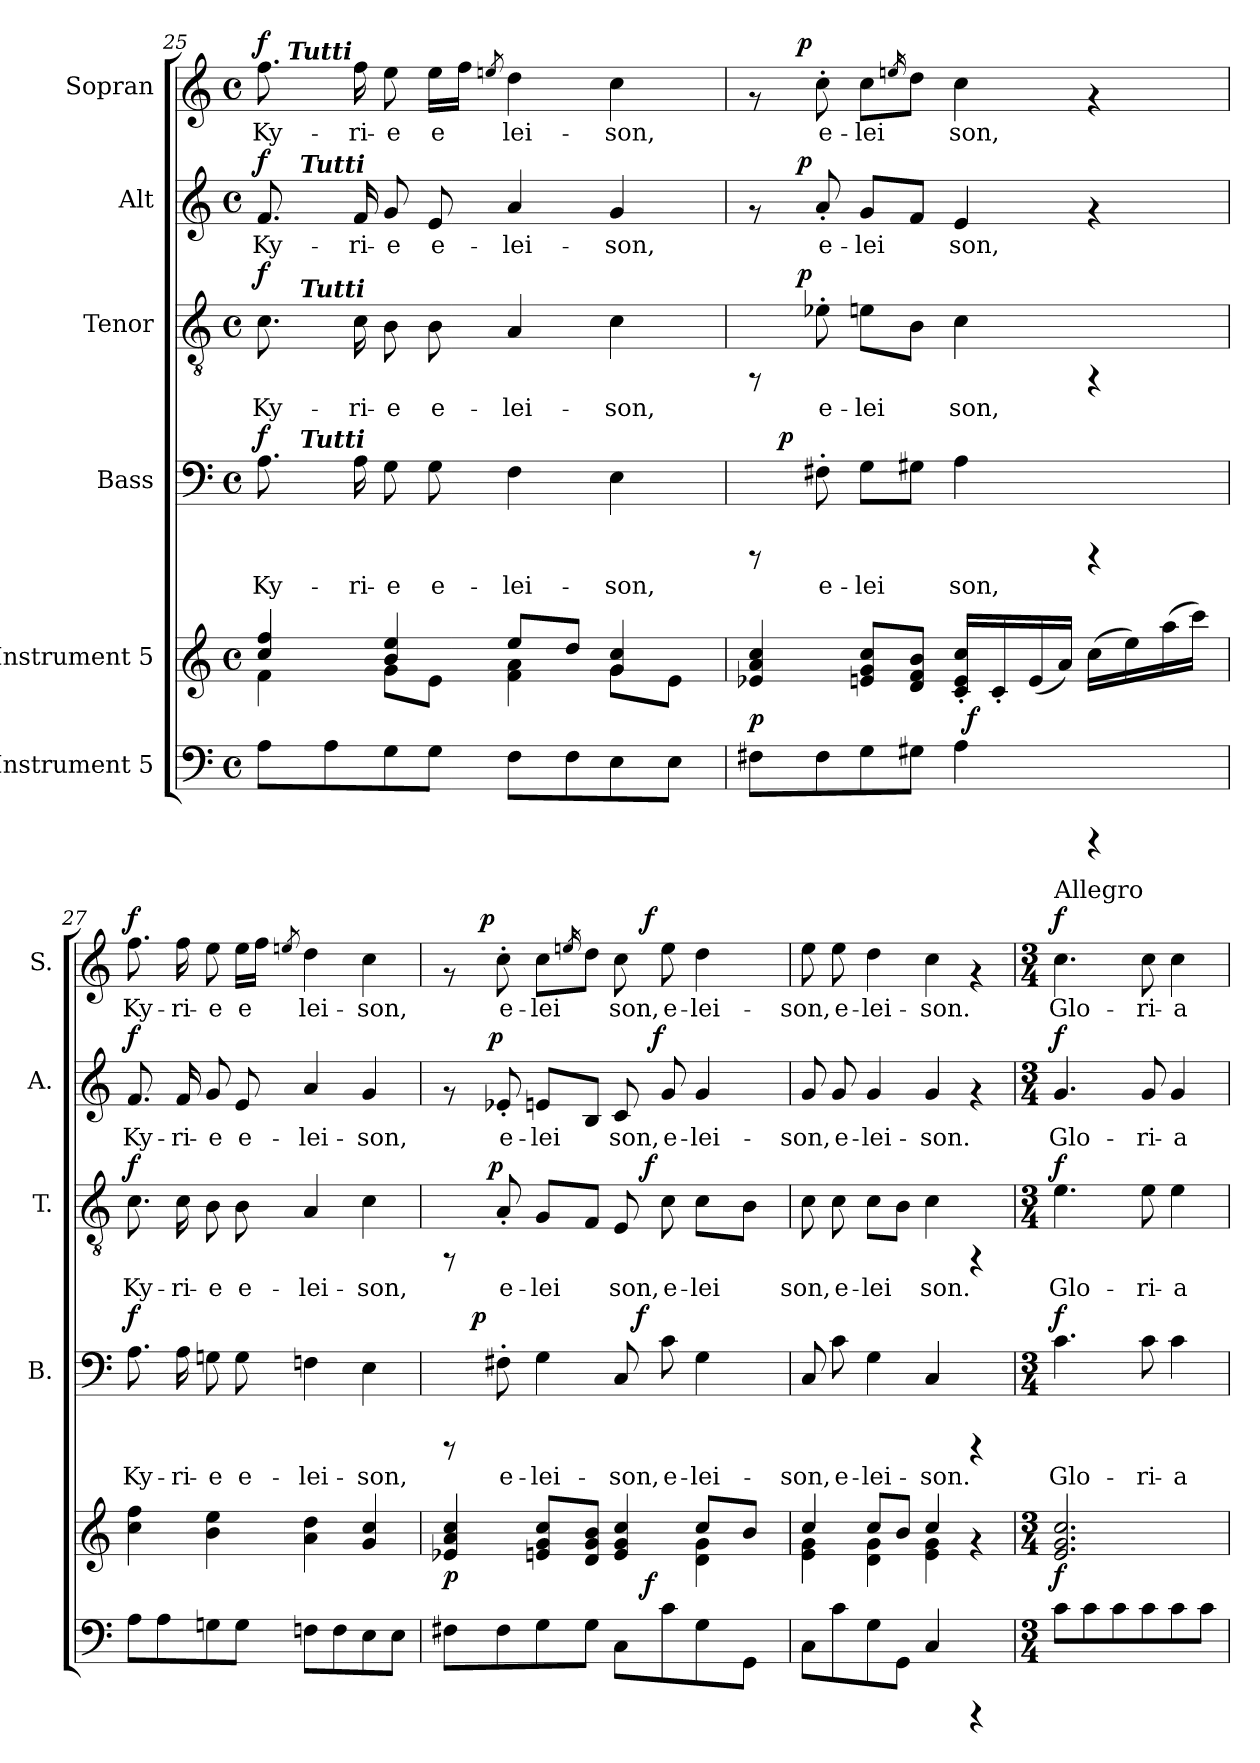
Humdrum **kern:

**kern	**dynam	**kern	**dynam	**kern	**text	**dynam	**kern	**text	**dynam	**kern	**text	**dynam	**kern	**text	**dynam
*part6	*part6	*part5	*part5	*part4	*part4	*part4	*part3	*part3	*part3	*part2	*part2	*part2	*part1	*part1	*part1
*staff6	*staff6	*staff5	*staff5	*staff4	*staff4	*staff4	*staff3	*staff3	*staff3	*staff2	*staff2	*staff2	*staff1	*staff1	*staff1
*I"Instrument 5	*	*I"Instrument 5	*	*I"Bass	*	*	*I"Tenor	*	*	*I"Alt	*	*	*I"Sopran	*	*
*	*	*	*	*I'B.	*	*	*I'T.	*	*	*I'A.	*	*	*I'S.	*	*
*clefF4	*	*clefG2	*	*clefF4	*	*	*clefGv2	*	*	*clefG2	*	*	*clefG2	*	*
*k[]	*	*k[]	*	*k[]	*	*	*k[]	*	*	*k[]	*	*	*k[]	*	*
*C:	*	*C:	*	*C:	*	*	*C:	*	*	*C:	*	*	*C:	*	*
*M4/4	*	*M4/4	*	*M4/4	*	*	*M4/4	*	*	*M4/4	*	*	*M4/4	*	*
*met(c)	*	*met(c)	*	*met(c)	*	*	*met(c)	*	*	*met(c)	*	*	*met(c)	*	*
=25	=25	=25	=25	=25	=25	=25	=25	=25	=25	=25	=25	=25	=25	=25	=25
*	*	*^	*	*	*	*	*	*	*	*	*	*	*	*	*
!	!	!	!	!	!	!LO:LY:b:cj	!LO:DY:a	!	!LO:LY:b:cj	!LO:DY:a	!	!LO:LY:b:cj	!LO:DY:a	!	!LO:LY:b:cj	!LO:DY:a
*	*	*	*	*	*^	*	*	*^	*	*	*^	*	*	*^	*	*
8A\L	.	4ff/ 4cc/	4f\	.	8.A\	16ryy	Ky-	f	8.c\	16ryy	Ky-	f	8.f/	16ryy	Ky-	f	8.ff\	16ryy	Ky-	f
!	!	!	!	!	!	!	!	!	!	!	!	!	!	!	!	!	!	!LO:TX:a:Bi:t=Tutti	!	!
.	.	.	.	.	.	64ryy	.	.	.	64ryy	.	.	.	64ryy	.	.	.	2...ryy	.	.
!	!	!	!	!	!	!	!	!	!	!	!	!	!	!LO:TX:a:Bi:t=Tutti	!	!	!	!	!	!
!	!	!	!	!	!	!	!	!	!	!LO:TX:a:Bi:t=Tutti	!	!	!	!	!	!	!	!	!	!
!	!	!	!	!	!	!LO:TX:a:Bi:t=Tutti	!	!	!	!	!	!	!	!	!	!	!	!	!	!
.	.	.	.	.	.	2ryy	.	.	.	2ryy	.	.	.	2ryy	.	.	.	.	.	.
8A\	.	.	.	.	.	.	.	.	.	.	.	.	.	.	.	.	.	.	.	.
!	!	!	!	!	!	!	!LO:LY:b:cj	!	!	!	!LO:LY:b:cj	!	!	!	!LO:LY:b:cj	!	!	!	!LO:LY:b:cj	!
.	.	.	.	.	16A\	.	-ri-	.	16c\	.	-ri-	.	16f/	.	-ri-	.	16ff\	.	-ri-	.
!	!	!	!	!	!	!	!LO:LY:b:cj	!	!	!	!LO:LY:b:cj	!	!	!	!LO:LY:b:cj	!	!	!	!LO:LY:b:cj	!
8G\	.	4ee/ 4b/	8g\L	.	8G\	.	-e	.	8B\	.	-e	.	8g/	.	-e	.	8ee\	.	-e	.
!	!	!	!	!	!	!	!LO:LY:b:cj	!	!	!	!LO:LY:b:cj	!	!	!	!LO:LY:b:cj	!	!	!	!LO:LY:b:cj	!
8G\J	.	.	8e\J	.	8G\	.	e-	.	8B\	.	e-	.	8e/	.	e-	.	16ee\L	.	e-	.
!	!	!	!	!	!	!	!	!	!	!	!	!	!	!	!	!	!	!	!LO:LY:b:cj	!
.	.	.	.	.	.	.	.	.	.	.	.	.	.	.	.	.	16ff\J	.	--	.
.	.	.	.	.	.	.	.	.	.	.	.	.	.	.	.	.	8qeen/	.	.	.
!	!	!	!	!	!	!	!LO:LY:b:cj	!	!	!	!LO:LY:b:cj	!	!	!	!LO:LY:b:cj	!	!	!	!LO:LY:b:cj	!
8F\L	.	8ee/L	4f\ 4a\	.	4F\	.	-lei-	.	4A/	.	-lei-	.	4a/	.	-lei-	.	4dd\	.	-lei-	.
.	.	.	.	.	.	4ryy	.	.	.	4ryy	.	.	.	4ryy	.	.	.	.	.	.
8F\	.	8dd/J	.	.	.	.	.	.	.	.	.	.	.	.	.	.	.	.	.	.
!	!	!	!	!	!	!	!LO:LY:b:cj	!	!	!	!LO:LY:b:cj	!	!	!	!LO:LY:b:cj	!	!	!	!LO:LY:b:cj	!
8E\	.	4g/ 4cc/	8g\L	.	4E\	.	-son,	.	4c\	.	-son,	.	4g/	.	-son,	.	4cc\	.	-son,	.
.	.	.	.	.	.	8ryy	.	.	.	8ryy	.	.	.	8ryy	.	.	.	.	.	.
8E\J	.	.	8e\J	.	.	.	.	.	.	.	.	.	.	.	.	.	.	.	.	.
.	.	.	.	.	.	32.ryy	.	.	.	32.ryy	.	.	.	32.ryy	.	.	.	.	.	.
!!LO:PB:g=z	!!
=26	=26	=26	=26	=26	=26	=26	=26	=26	=26	=26	=26	=26	=26	=26	=26	=26	=26	=26	=26	=26
!	!	!	!	!LO:DY:b	!	!	!	!	!	!	!	!	!	!	!	!	!	!	!	!
8F#X\L	.	4a/ 4e-X/ 4cc/	2ryy	p	8rCCC	16ryy	.	.	8rFF	16.ryy	.	.	8rf	16.ryy	.	.	8rf	16.ryy	.	.
!	!	!	!	!	!	!	!	!LO:DY:a	!	!	!	!	!	!	!	!	!	!	!	!
.	.	.	.	.	.	2...ryy	.	p	.	.	.	.	.	.	.	.	.	.	.	.
!	!	!	!	!	!	!	!	!	!	!	!	!LO:DY:a	!	!	!	!LO:DY:a	!	!	!	!LO:DY:a
.	.	.	.	.	.	.	.	.	.	2ryy	.	p	.	2ryy	.	p	.	2ryy	.	p
!	!	!	!	!	!	!	!LO:LY:b:cj	!	!	!	!LO:LY:b:cj	!	!	!	!LO:LY:b:cj	!	!	!	!LO:LY:b:cj	!
8F#\	.	.	.	.	8F#X'>\	.	e-	.	8e-X'>\	.	e-	.	8a'</	.	e-	.	8cc'>\	.	e-	.
!	!	!	!	!	!	!	!LO:LY:b:cj	!	!	!	!LO:LY:b:cj	!	!	!	!LO:LY:b:cj	!	!	!	!LO:LY:b:cj	!
8G\	.	8cc/ 8g/ 8en/L	.	.	8G\L	.	-lei-	.	8en\L	.	-lei-	.	8g/L	.	-lei-	.	8cc\L	.	-lei-	.
.	.	.	.	.	.	.	.	.	.	.	.	.	.	.	.	.	16qeen/	.	.	.
!	!	!	!	!	!	!	!LO:LY:b:cj	!	!	!	!LO:LY:b:cj	!	!	!	!LO:LY:b:cj	!	!	!	!LO:LY:b:cj	!
8G#X\J	.	8b/ 8d/ 8f/J	.	.	8G#X\J	.	--	.	8B\J	.	--	.	8f/J	.	--	.	8dd\J	.	--	.
!	!	!	!	!	!	!	!LO:LY:b:cj	!	!	!	!LO:LY:b:cj	!	!	!	!LO:LY:b:cj	!	!	!	!LO:LY:b:cj	!
4A\	.	16cc/'< 16c/'< 16e/'<L	64ryy	.	4A\	.	-son,	.	4c\	.	-son,	.	4e/	.	-son,	.	4cc\	.	-son,	.
!	!	!	!	!LO:DY:b	!	!	!	!	!	!	!	!	!	!	!	!	!	!	!	!
.	.	.	4ryy	f	.	.	.	.	.	.	.	.	.	.	.	.	.	.	.	.
.	.	16c'</	.	.	.	.	.	.	.	.	.	.	.	.	.	.	.	.	.	.
.	.	.	.	.	.	.	.	.	.	4ryy	.	.	.	4ryy	.	.	.	4ryy	.	.
.	.	(<16e/	.	.	.	.	.	.	.	.	.	.	.	.	.	.	.	.	.	.
.	.	16a/J)	.	.	.	.	.	.	.	.	.	.	.	.	.	.	.	.	.	.
4rCCC	.	(>16cc\L	.	.	4rCCC	.	.	.	4rFF	.	.	.	4rf	.	.	.	4rf	.	.	.
.	.	.	8...ryy	.	.	.	.	.	.	.	.	.	.	.	.	.	.	.	.	.
.	.	16ee\)	.	.	.	.	.	.	.	.	.	.	.	.	.	.	.	.	.	.
.	.	.	.	.	.	.	.	.	.	8ryy	.	.	.	8ryy	.	.	.	8ryy	.	.
.	.	(>16aa\	.	.	.	.	.	.	.	.	.	.	.	.	.	.	.	.	.	.
.	.	16ccc\J)	.	.	.	.	.	.	.	.	.	.	.	.	.	.	.	.	.	.
.	.	.	.	.	.	.	.	.	.	32ryy	.	.	.	32ryy	.	.	.	32ryy	.	.
=27	=27	=27	=27	=27	=27	=27	=27	=27	=27	=27	=27	=27	=27	=27	=27	=27	=27	=27	=27	=27
!	!	!	!	!	!	!	!LO:LY:b:cj	!LO:DY:a	!	!	!LO:LY:b:cj	!LO:DY:a	!	!	!LO:LY:b:cj	!LO:DY:a	!	!	!LO:LY:b:cj	!LO:DY:a
*	*	*v	*v	*	*	*	*	*	*v	*v	*	*	*v	*v	*	*	*v	*v	*	*
*	*	*	*	*v	*v	*	*	*	*	*	*	*	*	*	*	*
8A\L	.	4cc\ 4ff\	.	8.A\	Ky-	f	8.c\	Ky-	f	8.f/	Ky-	f	8.ff\	Ky-	f
8A\	.	.	.	.	.	.	.	.	.	.	.	.	.	.	.
!	!	!	!	!	!LO:LY:b:cj	!	!	!LO:LY:b:cj	!	!	!LO:LY:b:cj	!	!	!LO:LY:b:cj	!
.	.	.	.	16A\	-ri-	.	16c\	-ri-	.	16f/	-ri-	.	16ff\	-ri-	.
!	!	!	!	!	!LO:LY:b:cj	!	!	!LO:LY:b:cj	!	!	!LO:LY:b:cj	!	!	!LO:LY:b:cj	!
8Gn\	.	4b\ 4ee\	.	8Gn\	-e	.	8B\	-e	.	8g/	-e	.	8ee\	-e	.
!	!	!	!	!	!LO:LY:b:cj	!	!	!LO:LY:b:cj	!	!	!LO:LY:b:cj	!	!	!LO:LY:b:cj	!
8G\J	.	.	.	8G\	e-	.	8B\	e-	.	8e/	e-	.	16ee\L	e-	.
!	!	!	!	!	!	!	!	!	!	!	!	!	!	!LO:LY:b:cj	!
.	.	.	.	.	.	.	.	.	.	.	.	.	16ff\J	--	.
.	.	.	.	.	.	.	.	.	.	.	.	.	8qeen/	.	.
!	!	!	!	!	!LO:LY:b:cj	!	!	!LO:LY:b:cj	!	!	!LO:LY:b:cj	!	!	!LO:LY:b:cj	!
8Fn\L	.	4a\ 4dd\	.	4Fn\	-lei-	.	4A/	-lei-	.	4a/	-lei-	.	4dd\	-lei-	.
8F\	.	.	.	.	.	.	.	.	.	.	.	.	.	.	.
!	!	!	!	!	!LO:LY:b:cj	!	!	!LO:LY:b:cj	!	!	!LO:LY:b:cj	!	!	!LO:LY:b:cj	!
8E\	.	4g/ 4cc/	.	4E\	-son,	.	4c\	-son,	.	4g/	-son,	.	4cc\	-son,	.
8E\J	.	.	.	.	.	.	.	.	.	.	.	.	.	.	.
=28	=28	=28	=28	=28	=28	=28	=28	=28	=28	=28	=28	=28	=28	=28	=28
*	*	*^	*	*	*	*	*	*	*	*	*	*	*	*	*
!	!	!	!	!LO:DY:b	!	!	!	!	!	!	!	!	!	!	!	!
*^	*	*	*	*	*^	*	*	*^	*	*	*^	*	*	*^	*	*
*	*	*	*	*	*	*	*	*	*	*	*^	*	*	*	*	*	*	*	*	*	*
8F#X\L	2ryy	.	4a/ 4e-X/ 4cc/	2.ryy	p	8rCCC	16ryy	.	.	8rFF	16..ryy	2ryy	.	.	8rf	16..ryy	.	.	8rf	16.ryy	.	.
.	.	.	.	.	.	.	64ryy	.	.	.	.	.	.	.	.	.	.	.	.	.	.	.
!	!	!	!	!	!	!	!	!	!LO:DY:a	!	!	!	!	!	!	!	!	!	!	!	!	!
.	.	.	.	.	.	.	2ryy	.	p	.	.	.	.	.	.	.	.	.	.	.	.	.
!	!	!	!	!	!	!	!	!	!	!	!	!	!	!	!	!	!	!	!	!	!	!LO:DY:a
.	.	.	.	.	.	.	.	.	.	.	.	.	.	.	.	.	.	.	.	2ryy	.	p
!	!	!	!	!	!	!	!	!	!	!	!	!	!	!LO:DY:a	!	!	!	!LO:DY:a	!	!	!	!
.	.	.	.	.	.	.	.	.	.	.	2ryy	.	.	p	.	2ryy	.	p	.	.	.	.
!	!	!	!	!	!	!	!	!LO:LY:b:cj	!	!	!	!	!LO:LY:b:cj	!	!	!	!LO:LY:b:cj	!	!	!	!LO:LY:b:cj	!
8F#\	.	.	.	.	.	8F#X'>\	.	e-	.	8A'</	.	.	e-	.	8e-X'</	.	e-	.	8cc'>\	.	e-	.
!	!	!	!	!	!	!	!	!LO:LY:b:cj	!	!	!	!	!LO:LY:b:cj	!	!	!	!LO:LY:b:cj	!	!	!	!LO:LY:b:cj	!
8G\	.	.	8cc/ 8en/ 8g/L	.	.	4G\	.	-lei-	.	8G/L	.	.	-lei-	.	8en/L	.	-lei-	.	8cc\L	.	-lei-	.
.	.	.	.	.	.	.	.	.	.	.	.	.	.	.	.	.	.	.	16qeen/	.	.	.
!	!	!	!	!	!	!	!	!	!	!	!	!	!LO:LY:b:cj	!	!	!	!LO:LY:b:cj	!	!	!	!LO:LY:b:cj	!
8G\J	.	.	8b/ 8g/ 8d/J	.	.	.	.	.	.	8F/J	.	.	--	.	8B/J	.	--	.	8dd\J	.	--	.
!	!	!	!	!	!	!	!	!LO:LY:b:cj	!	!	!	!	!LO:LY:b:cj	!	!	!	!LO:LY:b:cj	!	!	!	!LO:LY:b:cj	!
8C\L	16.ryy	.	4g/ 4e/ 4cc/	.	.	8C/	.	-son,	.	8E/	.	16.ryy	-son,	.	8c/	.	-son,	.	8cc\	.	-son,	.
!	!	!	!	!	!	!	!	!	!LO:DY:a	!	!	!	!	!	!	!	!	!	!	!	!	!
.	.	.	.	.	.	.	4ryy	.	f	.	.	.	.	.	.	.	.	.	.	.	.	.
!	!	!LO:DY:a	!	!	!	!	!	!	!	!	!	!	!	!LO:DY:a	!	!	!	!	!	!	!	!LO:DY:a
.	4ryy	f	.	.	.	.	.	.	.	.	.	4ryy	.	f	.	.	.	.	.	4ryy	.	f
!	!	!	!	!	!	!	!	!	!	!	!	!	!	!	!	!	!	!LO:DY:a	!	!	!	!
.	.	.	.	.	.	.	.	.	.	.	4ryy	.	.	.	.	4ryy	.	f	.	.	.	.
!	!	!	!	!	!	!	!	!LO:LY:b:cj	!	!	!	!	!LO:LY:b:cj	!	!	!	!LO:LY:b:cj	!	!	!	!LO:LY:b:cj	!
8c\	.	.	.	.	.	8c\	.	e-	.	8c\	.	.	e-	.	8g/	.	e-	.	8ee\	.	e-	.
!	!	!	!	!	!	!	!	!LO:LY:b:cj	!	!	!	!	!LO:LY:b:cj	!	!	!	!LO:LY:b:cj	!	!	!	!LO:LY:b:cj	!
8G\	.	.	8cc/L	4d\ 4g\	.	4G\	.	-lei-	.	8c\L	.	.	-lei-	.	4g/	.	-lei-	.	4dd\	.	-lei-	.
.	.	.	.	.	.	.	8ryy	.	.	.	.	.	.	.	.	.	.	.	.	.	.	.
.	8ryy	.	.	.	.	.	.	.	.	.	.	8ryy	.	.	.	.	.	.	.	8ryy	.	.
.	.	.	.	.	.	.	.	.	.	.	8ryy	.	.	.	.	8ryy	.	.	.	.	.	.
!	!	!	!	!	!	!	!	!	!	!	!	!	!LO:LY:b:cj	!	!	!	!	!	!	!	!	!
8GG\J	.	.	8b/J	.	.	.	.	.	.	8B\J	.	.	--	.	.	.	.	.	.	.	.	.
.	.	.	.	.	.	.	32.ryy	.	.	.	.	.	.	.	.	.	.	.	.	.	.	.
.	32ryy	.	.	.	.	.	.	.	.	.	.	32ryy	.	.	.	.	.	.	.	32ryy	.	.
.	.	.	.	.	.	.	.	.	.	.	64ryy	.	.	.	.	64ryy	.	.	.	.	.	.
=29	=29	=29	=29	=29	=29	=29	=29	=29	=29	=29	=29	=29	=29	=29	=29	=29	=29	=29	=29	=29	=29	=29
!	!	!	!	!	!	!	!	!LO:LY:b:cj	!	!	!	!	!LO:LY:b:cj	!	!	!	!LO:LY:b:cj	!	!	!	!LO:LY:b:cj	!
*	*	*	*	*	*	*v	*v	*	*	*	*	*	*	*	*v	*v	*	*	*v	*v	*	*
*v	*v	*	*	*	*	*	*	*	*v	*v	*v	*	*	*	*	*	*	*	*
8C\L	.	4cc/	4g\ 4e\	.	8C/	-son,	.	8c\	-son,	.	8g/	-son,	.	8ee\	-son,	.
!	!	!	!	!	!	!LO:LY:b:cj	!	!	!LO:LY:b:cj	!	!	!LO:LY:b:cj	!	!	!LO:LY:b:cj	!
8c\	.	.	.	.	8c\	e-	.	8c\	e-	.	8g/	e-	.	8ee\	e-	.
!	!	!	!	!	!	!LO:LY:b:cj	!	!	!LO:LY:b:cj	!	!	!LO:LY:b:cj	!	!	!LO:LY:b:cj	!
8G\	.	8cc/L	4g\ 4d\	.	4G\	-lei-	.	8c\L	-lei-	.	4g/	-lei-	.	4dd\	-lei-	.
!	!	!	!	!	!	!	!	!	!LO:LY:b:cj	!	!	!	!	!	!	!
8GG\J	.	8b/J	.	.	.	.	.	8B\J	--	.	.	.	.	.	.	.
!	!	!	!	!	!	!LO:LY:b:cj	!	!	!LO:LY:b:cj	!	!	!LO:LY:b:cj	!	!	!LO:LY:b:cj	!
4C/	.	4cc/	4e\ 4g\	.	4C/	-son.	.	4c\	-son.	.	4g/	-son.	.	4cc\	-son.	.
4rCCC	.	4rf	4ryy	.	4rCCC	.	.	4rFF	.	.	4rf	.	.	4rf	.	.
*	*	*v	*v	*	*	*	*	*	*	*	*	*	*	*	*	*
!!LO:LB:g=z
=30!	=30!	=30!	=30!	=30!	=30!	=30!	=30!	=30!	=30!	=30!	=30!	=30!	=30!	=30!	=30!
*M3/4	*	*M3/4	*	*M3/4	*	*	*M3/4	*	*	*M3/4	*	*	*M3/4	*	*
*	*	*^	*	*	*	*	*	*	*	*	*	*	*	*	*
!	!	!	!	!	!	!	!	!	!	!	!	!	!	!LO:TX:a:t=Allegro	!	!
!	!	!	!	!LO:DY:b	!	!LO:LY:b:cj	!LO:DY:a	!	!LO:LY:b:cj	!LO:DY:a	!	!LO:LY:b:cj	!LO:DY:a	!	!LO:LY:b:cj	!LO:DY:a
*	*	*v	*v	*	*	*	*	*	*	*	*	*	*	*	*	*
8c\L	.	2.cc/ 2.g/ 2.e/	f	4.c\	Glo-	f	4.e\	Glo-	f	4.g/	Glo-	f	4.cc\	Glo-	f
8c\	.	.	.	.	.	.	.	.	.	.	.	.	.	.	.
8c\	.	.	.	.	.	.	.	.	.	.	.	.	.	.	.
!	!	!	!	!	!LO:LY:b:cj	!	!	!LO:LY:b:cj	!	!	!LO:LY:b:cj	!	!	!LO:LY:b:cj	!
8c\	.	.	.	8c\	-ri-	.	8e\	-ri-	.	8g/	-ri-	.	8cc\	-ri-	.
!	!	!	!	!	!LO:LY:b:cj	!	!	!LO:LY:b:cj	!	!	!LO:LY:b:cj	!	!	!LO:LY:b:cj	!
8c\	.	.	.	4c\	-a	.	4e\	-a	.	4g/	-a	.	4cc\	-a	.
8c\J	.	.	.	.	.	.	.	.	.	.	.	.	.	.	.
=	=	=	=	=	=	=	=	=	=	=	=	=	=	=	=
*-	*-	*-	*-	*-	*-	*-	*-	*-	*-	*-	*-	*-	*-	*-	*-
